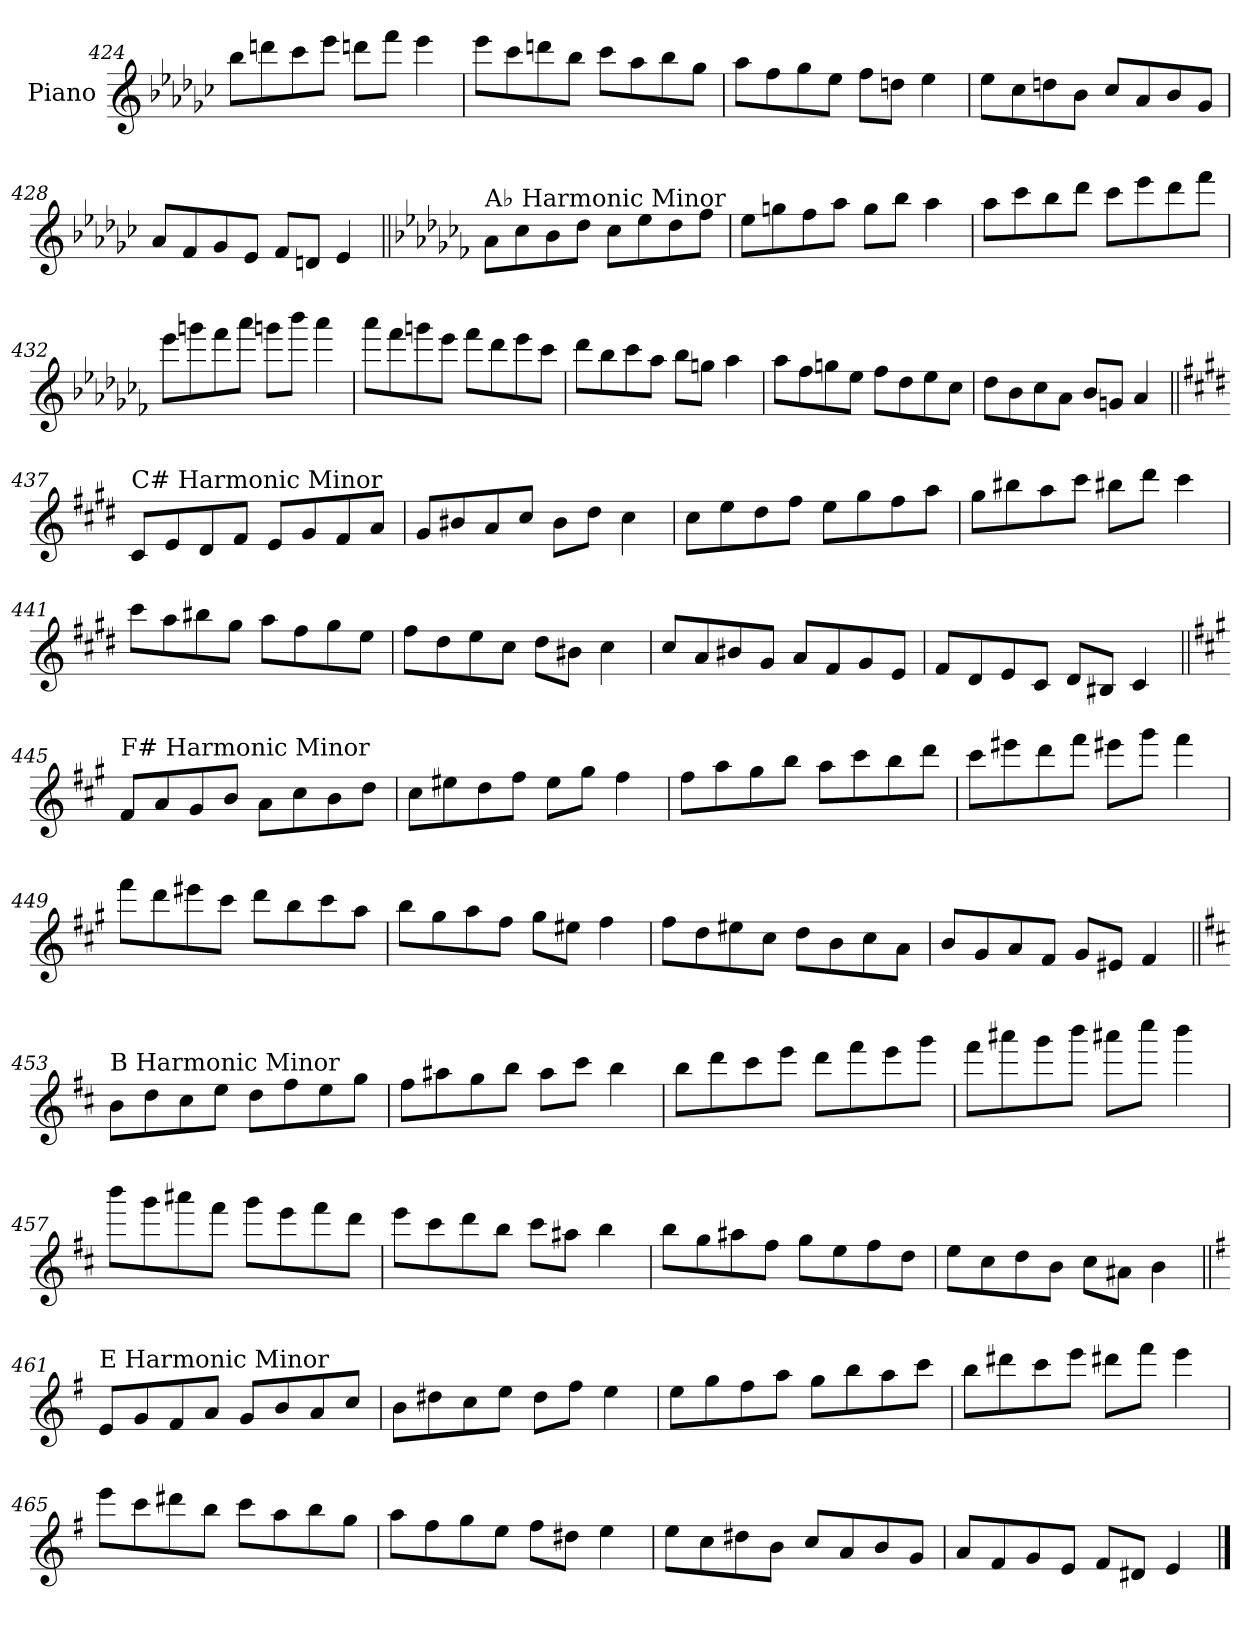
**kern
*part1
*staff1
*I"Piano
*I'Pno.
*clefG2
*k[b-e-a-d-g-c-]
=424
8bb-\L
8dddn\
8ccc-\
8eee-\J
8dddn\L
8fff\J
4eee-\
!!LO:LB:g=z
=425
8eee-\L
8ccc-\
8dddn\
8bb-\J
8ccc-\L
8aa-\
8bb-\
8gg-\J
=426
8aa-\L
8ff\
8gg-\
8ee-\J
8ff\L
8ddn\J
4ee-\
=427
8ee-\L
8cc-\
8ddn\
8b-\J
8cc-/L
8a-/
8b-/
8g-/J
=428
8a-/L
8f/
8g-/
8e-/J
8f/L
8dn/J
4e-/
!!LO:LB:g=z
=429||
*k[b-e-a-d-g-c-f-]
!LO:TX:a:t=A♭ Harmonic Minor
8a-\L
8cc-\
8b-\
8dd-\J
8cc-\L
8ee-\
8dd-\
8ff-\J
=430
8ee-\L
8ggn\
8ff-\
8aa-\J
8gg\L
8bb-\J
4aa-\
=431
8aa-\L
8ccc-\
8bb-\
8ddd-\J
8ccc-\L
8eee-\
8ddd-\
8fff-\J
=432
8eee-\L
8gggn\
8fff-\
8aaa-\J
8gggn\L
8bbb-\J
4aaa-\
!!LO:LB:g=z
=433
8aaa-\L
8fff-\
8gggn\
8eee-\J
8fff-\L
8ddd-\
8eee-\
8ccc-\J
=434
8ddd-\L
8bb-\
8ccc-\
8aa-\J
8bb-\L
8ggn\J
4aa-\
=435
8aa-\L
8ff-\
8ggn\
8ee-\J
8ff-\L
8dd-\
8ee-\
8cc-\J
=436
8dd-\L
8b-\
8cc-\
8a-\J
8b-/L
8gn/J
4a-/
!!LO:PB:g=z
=437||
*k[f#c#g#d#]
!LO:TX:a:t=C# Harmonic Minor
8c#/L
8e/
8d#/
8f#/J
8e/L
8g#/
8f#/
8a/J
=438
8g#/L
8b#X/
8a/
8cc#/J
8b#\L
8dd#\J
4cc#\
=439
8cc#\L
8ee\
8dd#\
8ff#\J
8ee\L
8gg#\
8ff#\
8aa\J
=440
8gg#\L
8bb#X\
8aa\
8ccc#\J
8bb#X\L
8ddd#\J
4ccc#\
!!LO:LB:g=z
=441
8ccc#\L
8aa\
8bb#X\
8gg#\J
8aa\L
8ff#\
8gg#\
8ee\J
=442
8ff#\L
8dd#\
8ee\
8cc#\J
8dd#\L
8b#X\J
4cc#\
=443
8cc#/L
8a/
8b#X/
8g#/J
8a/L
8f#/
8g#/
8e/J
=444
8f#/L
8d#/
8e/
8c#/J
8d#/L
8B#X/J
4c#/
!!LO:LB:g=z
=445||
*k[f#c#g#]
!LO:TX:a:t=F# Harmonic Minor
8f#/L
8a/
8g#/
8b/J
8a\L
8cc#\
8b\
8dd\J
=446
8cc#\L
8ee#X\
8dd\
8ff#\J
8ee#\L
8gg#\J
4ff#\
=447
8ff#\L
8aa\
8gg#\
8bb\J
8aa\L
8ccc#\
8bb\
8ddd\J
=448
8ccc#\L
8eee#X\
8ddd\
8fff#\J
8eee#X\L
8ggg#\J
4fff#\
!!LO:LB:g=z
=449
8fff#\L
8ddd\
8eee#X\
8ccc#\J
8ddd\L
8bb\
8ccc#\
8aa\J
=450
8bb\L
8gg#\
8aa\
8ff#\J
8gg#\L
8ee#X\J
4ff#\
=451
8ff#\L
8dd\
8ee#X\
8cc#\J
8dd\L
8b\
8cc#\
8a\J
=452
8b/L
8g#/
8a/
8f#/J
8g#/L
8e#X/J
4f#/
!!LO:LB:g=z
=453||
*k[f#c#]
!LO:TX:a:t=B Harmonic Minor
8b\L
8dd\
8cc#\
8ee\J
8dd\L
8ff#\
8ee\
8gg\J
=454
8ff#\L
8aa#X\
8gg\
8bb\J
8aa#\L
8ccc#\J
4bb\
=455
8bb\L
8ddd\
8ccc#\
8eee\J
8ddd\L
8fff#\
8eee\
8ggg\J
=456
8fff#\L
8aaa#X\
8ggg\
8bbb\J
8aaa#X\L
8cccc#\J
4bbb\
!!LO:LB:g=z
=457
8bbb\L
8ggg\
8aaa#X\
8fff#\J
8ggg\L
8eee\
8fff#\
8ddd\J
=458
8eee\L
8ccc#\
8ddd\
8bb\J
8ccc#\L
8aa#X\J
4bb\
=459
8bb\L
8gg\
8aa#X\
8ff#\J
8gg\L
8ee\
8ff#\
8dd\J
=460
8ee\L
8cc#\
8dd\
8b\J
8cc#\L
8a#X\J
4b\
!!LO:LB:g=z
=461||
*k[f#]
!LO:TX:a:t=E Harmonic Minor
8e/L
8g/
8f#/
8a/J
8g/L
8b/
8a/
8cc/J
=462
8b\L
8dd#X\
8cc\
8ee\J
8dd#\L
8ff#\J
4ee\
=463
8ee\L
8gg\
8ff#\
8aa\J
8gg\L
8bb\
8aa\
8ccc\J
=464
8bb\L
8ddd#X\
8ccc\
8eee\J
8ddd#X\L
8fff#\J
4eee\
!!LO:LB:g=z
=465
8eee\L
8ccc\
8ddd#X\
8bb\J
8ccc\L
8aa\
8bb\
8gg\J
=466
8aa\L
8ff#\
8gg\
8ee\J
8ff#\L
8dd#X\J
4ee\
=467
8ee\L
8cc\
8dd#X\
8b\J
8cc/L
8a/
8b/
8g/J
=468
8a/L
8f#/
8g/
8e/J
8f#/L
8d#X/J
4e/
==
*-
